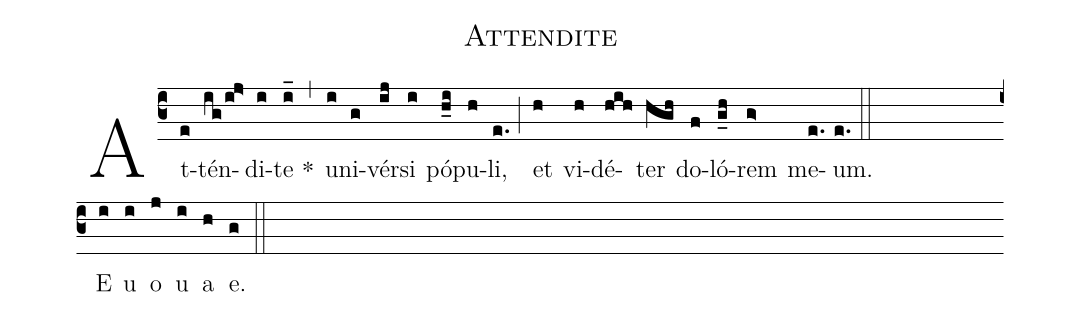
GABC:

name: Attendite;
%%
(c3)

At(e)tén(ig/ij>)di(i)te *(i_) (,) u(i)ni(g)vér(ij)si(i) pó(h_i)pu(h)li,(e.) (;)
et(h) vi(h)dé(hih)ter(hgh) do(f)ló(g_h)rem(g>) me(e.)um.(e.) (::) (Z)

E(i) u(i) o(j) u(i) a(h) e.(g) (::)
